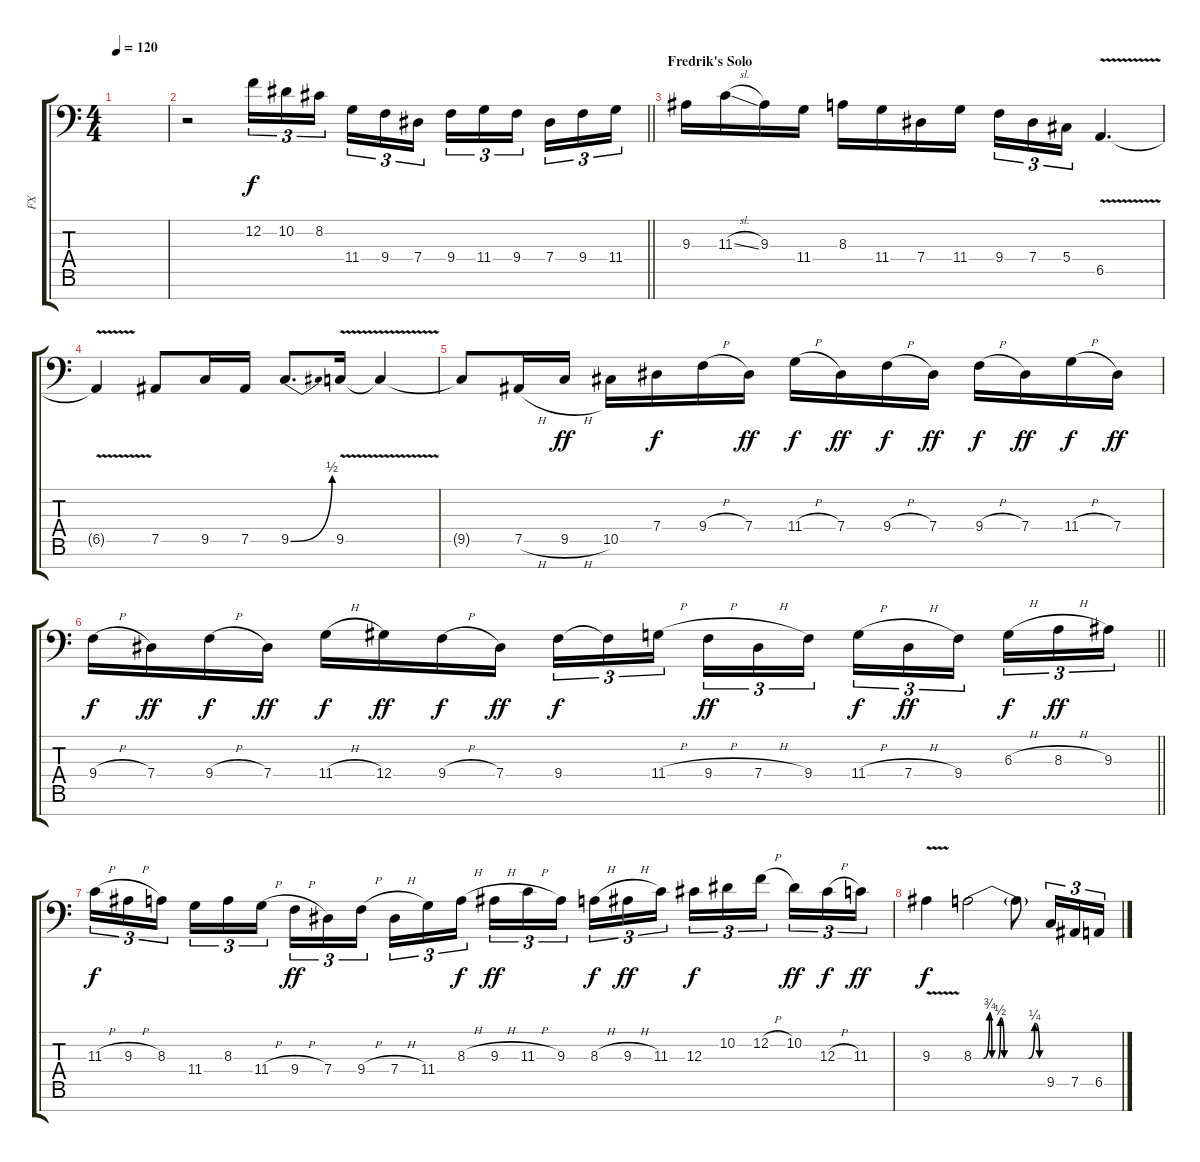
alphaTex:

\track ("FX" "FX") {instrument lead1square}
\staff {score tabs}
\tuning (Bb3 F3 Db3 Ab2 Eb2 Bb1 F1) {hide}
\ts (4 4)
\tempo 120
\clef f4
\ks c
|
\barLineRight lightlight
r.2 12.2.16{tu (3 2)} 10.2.16{tu (3 2)} 8.2.16{tu (3 2) beam splitsecondary} 11.4.16{tu (3 2)} 9.4.16{tu (3 2)} 7.4.16{tu (3 2)} 9.4.16{tu (3 2)} 11.4.16{tu (3 2)} 9.4.16{tu (3 2) beam splitsecondary} 7.4.16{tu (3 2)} 9.4.16{tu (3 2)} 11.4.16{tu (3 2)} |
\section ("" "Fredrik's Solo")
9.3.16 11.3{sl}.16 9.3.16 11.4.16 8.3.16 11.4.16 7.4.16 11.4.16 9.4.16{tu (3 2)} 7.4.16{tu (3 2)} 5.4.16{tu (3 2)} 6.5{v}.4{d} |
6.5{t}.4 7.5.8 9.5.16 7.5.16 9.5{be (bend 0 0 60 2)}.8{d} 9.5{v}.16 9.5{t}.4 |
9.5{t}.8 7.5{h}.16 9.5{h}.16{dy ff} 10.5.16 7.4.16{dy f} 9.4{h}.16 7.4.16{dy ff} 11.4{h}.16{dy f} 7.4.16{dy ff} 9.4{h}.16{dy f} 7.4.16{dy ff} 9.4{h}.16{dy f} 7.4.16{dy ff} 11.4{h}.16{dy f} 7.4.16{dy ff} |
\barLineRight lightlight
9.4{h}.16{dy f} 7.4.16{dy ff} 9.4{h}.16{dy f} 7.4.16{dy ff} 11.4{h}.16{dy f} 12.4.16{dy ff} 9.4{h}.16{dy f} 7.4.16{dy ff} 9.4.16{tu (3 2) dy f} 9.4{t}.16{tu (3 2)} 11.4{h}.16{tu (3 2) beam splitsecondary} 9.4{h}.16{tu (3 2) dy ff} 7.4{h}.16{tu (3 2)} 9.4.16{tu (3 2)} 11.4{h}.16{tu (3 2) dy f} 7.4{h}.16{tu (3 2) dy ff} 9.4.16{tu (3 2) beam splitsecondary} 6.3{h}.16{tu (3 2) dy f} 8.3{h}.16{tu (3 2) dy ff} 9.3.16{tu (3 2)} |
11.3{h}.16{tu (3 2) dy f} 9.3{h}.16{tu (3 2)} 8.3.16{tu (3 2) beam splitsecondary} 11.4.16{tu (3 2)} 8.3.16{tu (3 2)} 11.4{h}.16{tu (3 2)} 9.4{h}.16{tu (3 2) dy ff} 7.4.16{tu (3 2)} 9.4{h}.16{tu (3 2) beam splitsecondary} 7.4{h}.16{tu (3 2)} 11.4.16{tu (3 2)} 8.3{h}.16{tu (3 2) dy f} 9.3{h}.16{tu (3 2) dy ff} 11.3{h}.16{tu (3 2)} 9.3.16{tu (3 2) beam splitsecondary} 8.3{h}.16{tu (3 2) dy f} 9.3{h}.16{tu (3 2) dy ff} 11.3.16{tu (3 2)} 12.3.16{tu (3 2) dy f} 10.2.16{tu (3 2)} 12.2{h}.16{tu (3 2) beam splitsecondary} 10.2.16{tu (3 2) dy ff} 12.3{h}.16{tu (3 2) dy f} 11.3.16{tu (3 2) dy ff} |
9.3{v}.4{dy f} 8.3{be (custom 0 0 8 0 13 3 15 0 20 0 22 2 25 0 35 0 41 0 45 0 50 1 54 0 60 0)}.2 8.3{t}.8 9.5.16{tu (3 2)} 7.5.16{tu (3 2)} 6.5.16{tu (3 2)}
